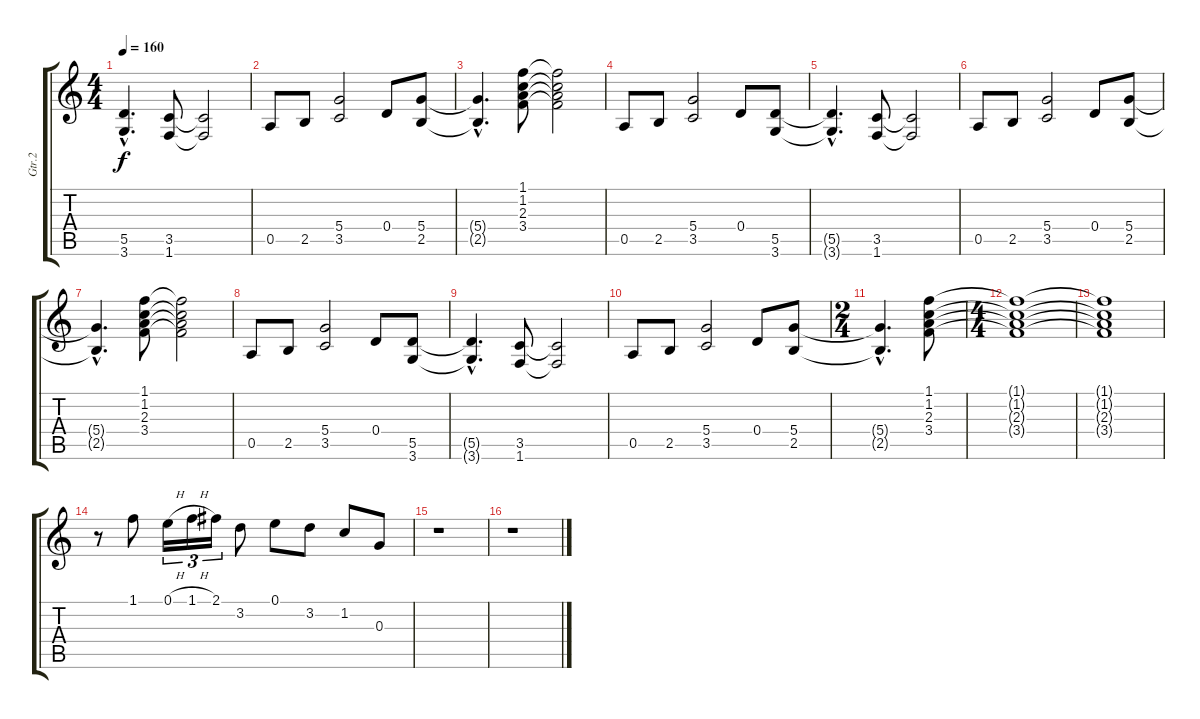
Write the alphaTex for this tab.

\track ("Gtr.2" "Gtr.2") {instrument overdrivenguitar}
\staff {score tabs}
\tuning (E4 B3 G3 D3 A2 E2) {hide}
\ts (4 4)
\tempo 160
\clef g2
\ks c
(5.5{hac t} 3.6{hac t}).4{d dy f} (3.5 1.6).8 (3.5{t} 1.6{t}).2 |
0.5.8 2.5.8 (5.4 3.5).2 0.4.8 (5.4 2.5).8 |
(5.4{hac t} 2.5{hac t}).4{d} (1.1 1.2 2.3 3.4).8 (1.1{t} 1.2{t} 2.3{t} 3.4{t}).2 |
0.5.8 2.5.8 (5.4 3.5).2 0.4.8 (5.5 3.6).8 |
(5.5{hac t} 3.6{hac t}).4{d} (3.5 1.6).8 (3.5{t} 1.6{t}).2 |
0.5.8 2.5.8 (5.4 3.5).2 0.4.8 (5.4 2.5).8 |
(5.4{hac t} 2.5{hac t}).4{d} (1.1 1.2 2.3 3.4).8 (1.1{t} 1.2{t} 2.3{t} 3.4{t}).2 |
0.5.8 2.5.8 (5.4 3.5).2 0.4.8 (5.5 3.6).8 |
(5.5{hac t} 3.6{hac t}).4{d} (3.5 1.6).8 (3.5{t} 1.6{t}).2 |
0.5.8 2.5.8 (5.4 3.5).2 0.4.8 (5.4 2.5).8 |
\ts (2 4)
(5.4{hac t} 2.5{hac t}).4{d} (1.1 1.2 2.3 3.4).8 |
\ts (4 4)
(1.1{t} 1.2{t} 2.3{t} 3.4{t}).1 |
(1.1{t} 1.2{t} 2.3{t} 3.4{t}).1 |
r.8 1.1.8 0.1{h}.16{tu (3 2)} 1.1{h}.16{tu (3 2)} 2.1.16{tu (3 2)} 3.2.8 0.1.8 3.2.8 1.2.8 0.3.8 |
r.1 |
r.1
